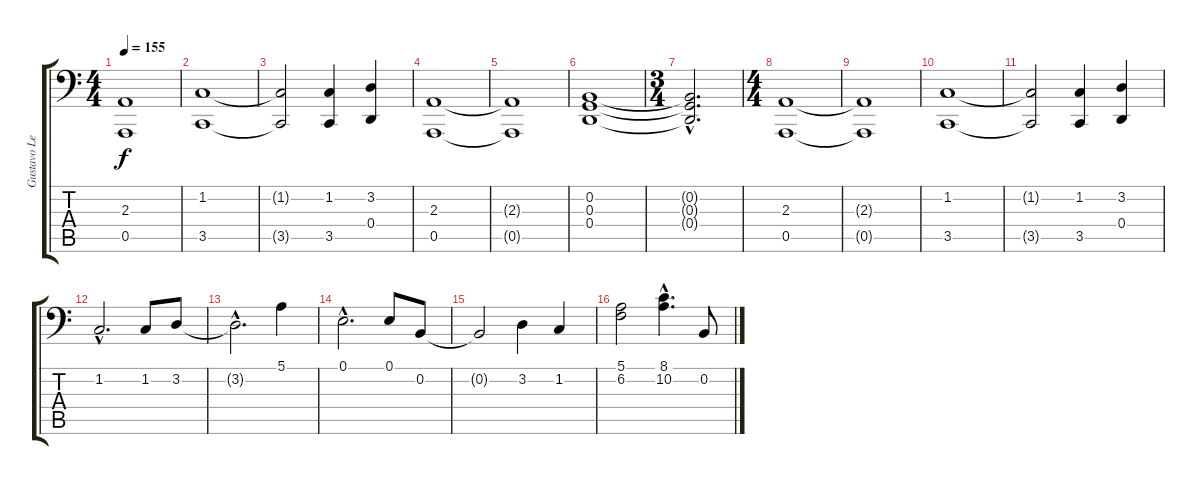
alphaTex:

\track ("Gustavo Left Piano" "Gustavo Le") {instrument acousticgrandpiano}
\staff {score tabs}
\tuning (E3 B2 G2 D2 A1 E1) {hide}
\ts (4 4)
\tempo 155
\clef f4
\ks c
(2.3{t} 0.5{t}).1{dy f} |
(1.2 3.5).1 |
(1.2{t} 3.5{t}).2 (1.2 3.5).4 (3.2 0.4).4 |
(2.3 0.5).1 |
(2.3{t} 0.5{t}).1 |
(0.2 0.3 0.4).1 |
\ts (3 4)
(0.2{hac t} 0.3{hac t} 0.4{hac t}).2{d} |
\ts (4 4)
(2.3 0.5).1 |
(2.3{t} 0.5{t}).1 |
(1.2 3.5).1 |
(1.2{t} 3.5{t}).2 (1.2 3.5).4 (3.2 0.4).4 |
1.2{hac}.2{d volume 10 instrument lead1square} 1.2.8 3.2.8 |
3.2{hac t}.2{d volume 10 instrument lead1square} 5.1.4 |
0.1{hac}.2{d volume 10 instrument lead1square} 0.1.8 0.2.8 |
0.2{t}.2{volume 10 instrument lead1square} 3.2.4 1.2.4 |
(5.1 6.2).2{volume 10 instrument lead1square} (8.1{hac} 10.2{hac}).4{d} 0.2.8
